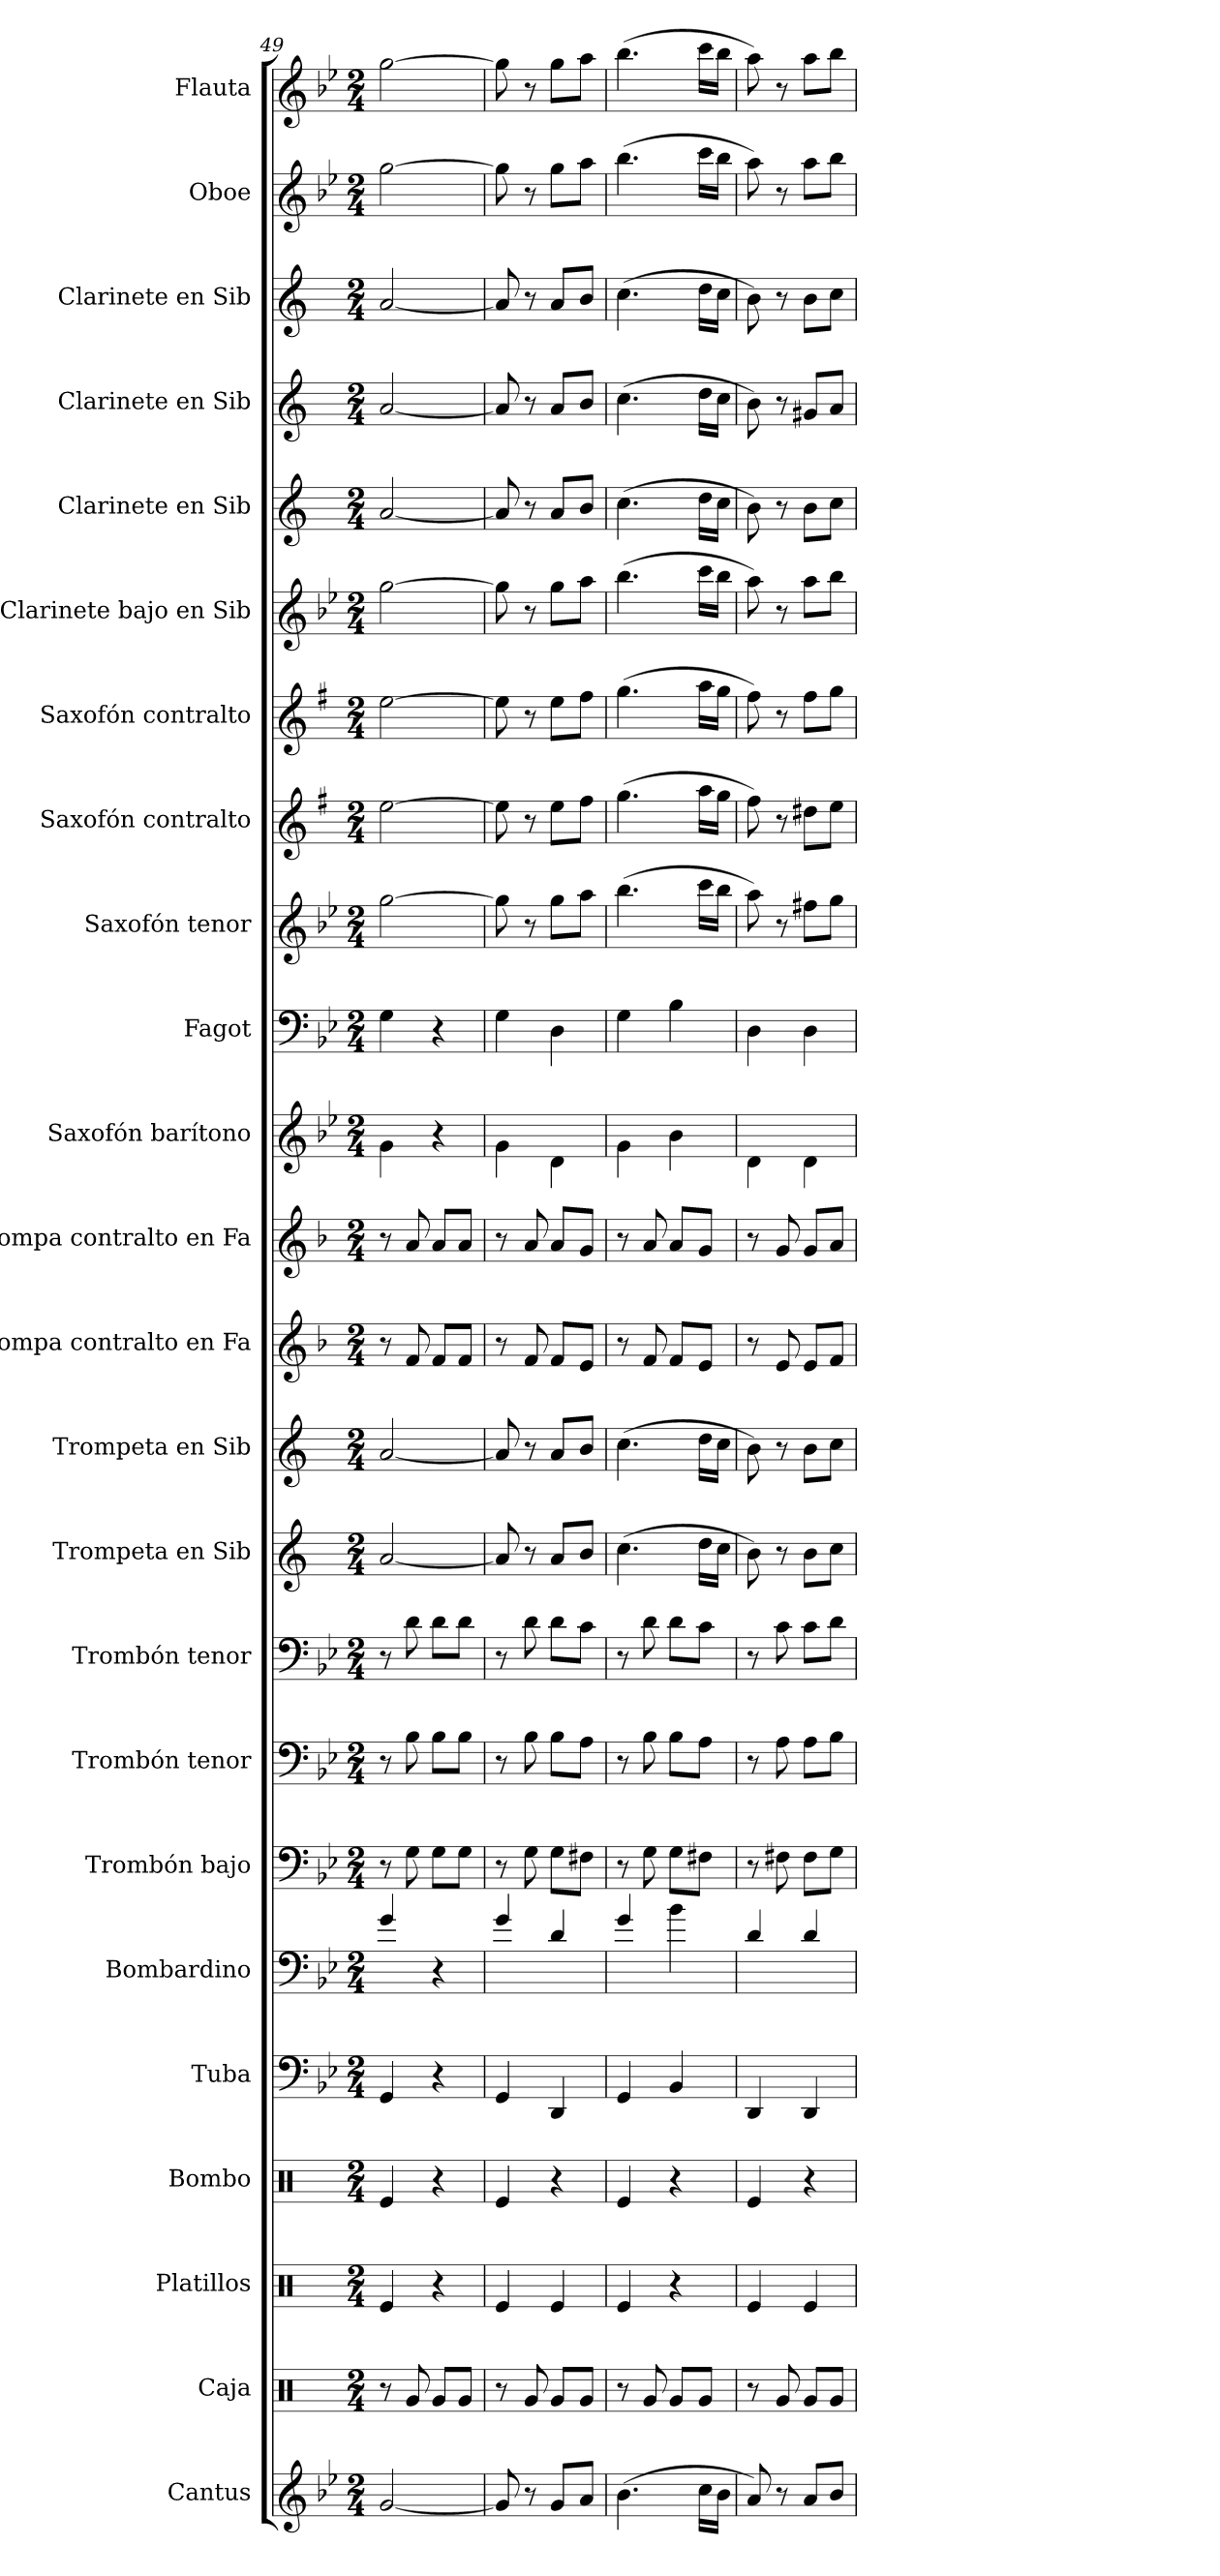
**kern	**kern	**kern	**kern	**kern	**kern	**kern	**kern	**kern	**kern	**kern	**kern	**kern	**kern	**kern	**kern	**kern	**kern	**kern	**kern	**kern	**kern	**kern	**kern
*part24	*part23	*part22	*part21	*part20	*part19	*part18	*part17	*part16	*part15	*part14	*part13	*part12	*part11	*part10	*part9	*part8	*part7	*part6	*part5	*part4	*part3	*part2	*part1
*staff24	*staff23	*staff22	*staff21	*staff20	*staff19	*staff18	*staff17	*staff16	*staff15	*staff14	*staff13	*staff12	*staff11	*staff10	*staff9	*staff8	*staff7	*staff6	*staff5	*staff4	*staff3	*staff2	*staff1
*I"Cantus	*I"Caja	*I"Platillos	*I"Bombo	*I"Tuba	*I"Bombardino	*I"Trombón bajo	*I"Trombón tenor	*I"Trombón tenor	*I"Trompeta en Sib	*I"Trompeta en Sib	*I"Trompa contralto en Fa	*I"Trompa contralto en Fa	*I"Saxofón barítono	*I"Fagot	*I"Saxofón tenor	*I"Saxofón contralto	*I"Saxofón contralto	*I"Clarinete bajo en Sib	*I"Clarinete en Sib	*I"Clarinete en Sib	*I"Clarinete en Sib	*I"Oboe	*I"Flauta
*I'Cant.	*I'Caja	*I'Plat.	*I'Bmb.	*I'Tba.	*I'Bomb.	*I'Tbn. baj.	*I'Tbn.	*I'Tbn.	*I'Tpt.	*I'Tpt.	*I'Trmp. La	*I'Trmp. La	*I'Sax. bar.	*	*I'Sax. ten.	*I'Sax. ctrl.	*I'Sax. ctrl.	*I'Cl. bajo	*I'Cl.	*I'Cl.	*I'Cl.	*I'Ob.	*I'Fl.
*clefG2	*clefX	*clefX	*clefX	*clefF4	*clefF4	*clefF4	*clefF4	*clefF4	*clefG2	*clefG2	*clefG2	*clefG2	*clefG2	*clefF4	*clefG2	*clefG2	*clefG2	*clefG2	*clefG2	*clefG2	*clefG2	*clefG2	*clefG2
*	*	*	*	*	*ITrd8c14	*	*	*	*ITrd1c2	*ITrd1c2	*ITrd4c7	*ITrd4c7	*ITrd12c21	*	*ITrd8c14	*ITrd5c9	*ITrd5c9	*ITrd8c14	*ITrd1c2	*ITrd1c2	*ITrd1c2	*	*
*k[b-e-]	*k[]	*k[]	*k[]	*k[b-e-]	*k[b-e-]	*k[b-e-]	*k[b-e-]	*k[b-e-]	*k[b-e-]	*k[b-e-]	*k[b-e-]	*k[b-e-]	*k[b-e-]	*k[b-e-]	*k[b-e-]	*k[b-e-]	*k[b-e-]	*k[b-e-]	*k[b-e-]	*k[b-e-]	*k[b-e-]	*k[b-e-]	*k[b-e-]
*B-:	*C:	*C:	*C:	*B-:	*B-:	*B-:	*B-:	*B-:	*B-:	*B-:	*B-:	*B-:	*B-:	*B-:	*B-:	*B-:	*B-:	*B-:	*B-:	*B-:	*B-:	*B-:	*B-:
*M2/4	*M2/4	*M2/4	*M2/4	*M2/4	*M2/4	*M2/4	*M2/4	*M2/4	*M2/4	*M2/4	*M2/4	*M2/4	*M2/4	*M2/4	*M2/4	*M2/4	*M2/4	*M2/4	*M2/4	*M2/4	*M2/4	*M2/4	*M2/4
=49	=49	=49	=49	=49	=49	=49	=49	=49	=49	=49	=49	=49	=49	=49	=49	=49	=49	=49	=49	=49	=49	=49	=49
[2gi/	8r	4Rei/	4Rei/	4GGi/	4Gi/	8r	8r	8r	[2gi/	[2gi/	8r	8r	4Gi\	4Gi\	[2gi\	[2gi\	[2gi\	[2gi\	[2gi/	[2gi/	[2gi/	[2ggi\	[2ggi\
.	8Rgi/	.	.	.	.	8Gi\	8B-i\	8di\	.	.	8B-i/	8di/	.	.	.	.	.	.	.	.	.	.	.
.	8Rgi/L	4r	4r	4r	4r	8Gi\L	8B-i\L	8di\L	.	.	8B-i/L	8di/L	4r	4r	.	.	.	.	.	.	.	.	.
.	8Rgi/J	.	.	.	.	8Gi\J	8B-i\J	8di\J	.	.	8B-i/J	8di/J	.	.	.	.	.	.	.	.	.	.	.
=50	=50	=50	=50	=50	=50	=50	=50	=50	=50	=50	=50	=50	=50	=50	=50	=50	=50	=50	=50	=50	=50	=50	=50
8gi/]	8r	4Rei/	4Rei/	4GGi/	4Gi/	8r	8r	8r	8gi/]	8gi/]	8r	8r	4Gi\	4Gi\	8gi\]	8gi\]	8gi\]	8gi\]	8gi/]	8gi/]	8gi/]	8ggi\]	8ggi\]
8r	8Rgi/	.	.	.	.	8Gi\	8B-i\	8di\	8r	8r	8B-i/	8di/	.	.	8r	8r	8r	8r	8r	8r	8r	8r	8r
8gi/L	8Rgi/L	4Rei/	4r	4DDi/	4Di/	8Gi\L	8B-i\L	8di\L	8gi/L	8gi/L	8B-i/L	8di/L	4Di\	4Di\	8gi\L	8gi\L	8gi\L	8gi\L	8gi/L	8gi/L	8gi/L	8ggi\L	8ggi\L
8ai/J	8Rgi/J	.	.	.	.	8F#Xi\J	8Ai\J	8ci\J	8ai/J	8ai/J	8Ai/J	8ci/J	.	.	8ai\J	8ai\J	8ai\J	8ai\J	8ai/J	8ai/J	8ai/J	8aai\J	8aai\J
=51	=51	=51	=51	=51	=51	=51	=51	=51	=51	=51	=51	=51	=51	=51	=51	=51	=51	=51	=51	=51	=51	=51	=51
(4.b-i\	8r	4Rei/	4Rei/	4GGi/	4Gi/	8r	8r	8r	(4.b-i\	(4.b-i\	8r	8r	4Gi\	4Gi\	(4.b-i\	(4.b-i\	(4.b-i\	(4.b-i\	(4.b-i\	(4.b-i\	(4.b-i\	(4.bb-i\	(4.bb-i\
.	8Rgi/	.	.	.	.	8Gi\	8B-i\	8di\	.	.	8B-i/	8di/	.	.	.	.	.	.	.	.	.	.	.
.	8Rgi/L	4r	4r	4BB-i/	4B-i\	8Gi\L	8B-i\L	8di\L	.	.	8B-i/L	8di/L	4B-i\	4B-i\	.	.	.	.	.	.	.	.	.
16cci\LL	8Rgi/J	.	.	.	.	8F#Xi\J	8Ai\J	8ci\J	16cci\LL	16cci\LL	8Ai/J	8ci/J	.	.	16cci\LL	16cci\LL	16cci\LL	16cci\LL	16cci\LL	16cci\LL	16cci\LL	16ccci\LL	16ccci\LL
16b-i\JJ	.	.	.	.	.	.	.	.	16b-i\JJ	16b-i\JJ	.	.	.	.	16b-i\JJ	16b-i\JJ	16b-i\JJ	16b-i\JJ	16b-i\JJ	16b-i\JJ	16b-i\JJ	16bb-i\JJ	16bb-i\JJ
=52	=52	=52	=52	=52	=52	=52	=52	=52	=52	=52	=52	=52	=52	=52	=52	=52	=52	=52	=52	=52	=52	=52	=52
8ai/)	8r	4Rei/	4Rei/	4DDi/	4Di/	8r	8r	8r	8ai\)	8ai\)	8r	8r	4Di\	4Di\	8ai\)	8ai\)	8ai\)	8ai\)	8ai\)	8ai\)	8ai\)	8aai\)	8aai\)
8r	8Rgi/	.	.	.	.	8F#Xi\	8Ai\	8ci\	8r	8r	8Ai/	8ci/	.	.	8r	8r	8r	8r	8r	8r	8r	8r	8r
8ai/L	8Rgi/L	4Rei/	4r	4DDi/	4Di/	8F#i\L	8Ai\L	8ci\L	8ai\L	8ai\L	8Ai/L	8ci/L	4Di\	4Di\	8f#Xi\L	8f#Xi\L	8ai\L	8ai\L	8ai\L	8f#Xi/L	8ai\L	8aai\L	8aai\L
8b-i/J	8Rgi/J	.	.	.	.	8Gi\J	8B-i\J	8di\J	8b-i\J	8b-i\J	8B-i/J	8di/J	.	.	8gi\J	8gi\J	8b-i\J	8b-i\J	8b-i\J	8gi/J	8b-i\J	8bb-i\J	8bb-i\J
=	=	=	=	=	=	=	=	=	=	=	=	=	=	=	=	=	=	=	=	=	=	=	=
*-	*-	*-	*-	*-	*-	*-	*-	*-	*-	*-	*-	*-	*-	*-	*-	*-	*-	*-	*-	*-	*-	*-	*-
